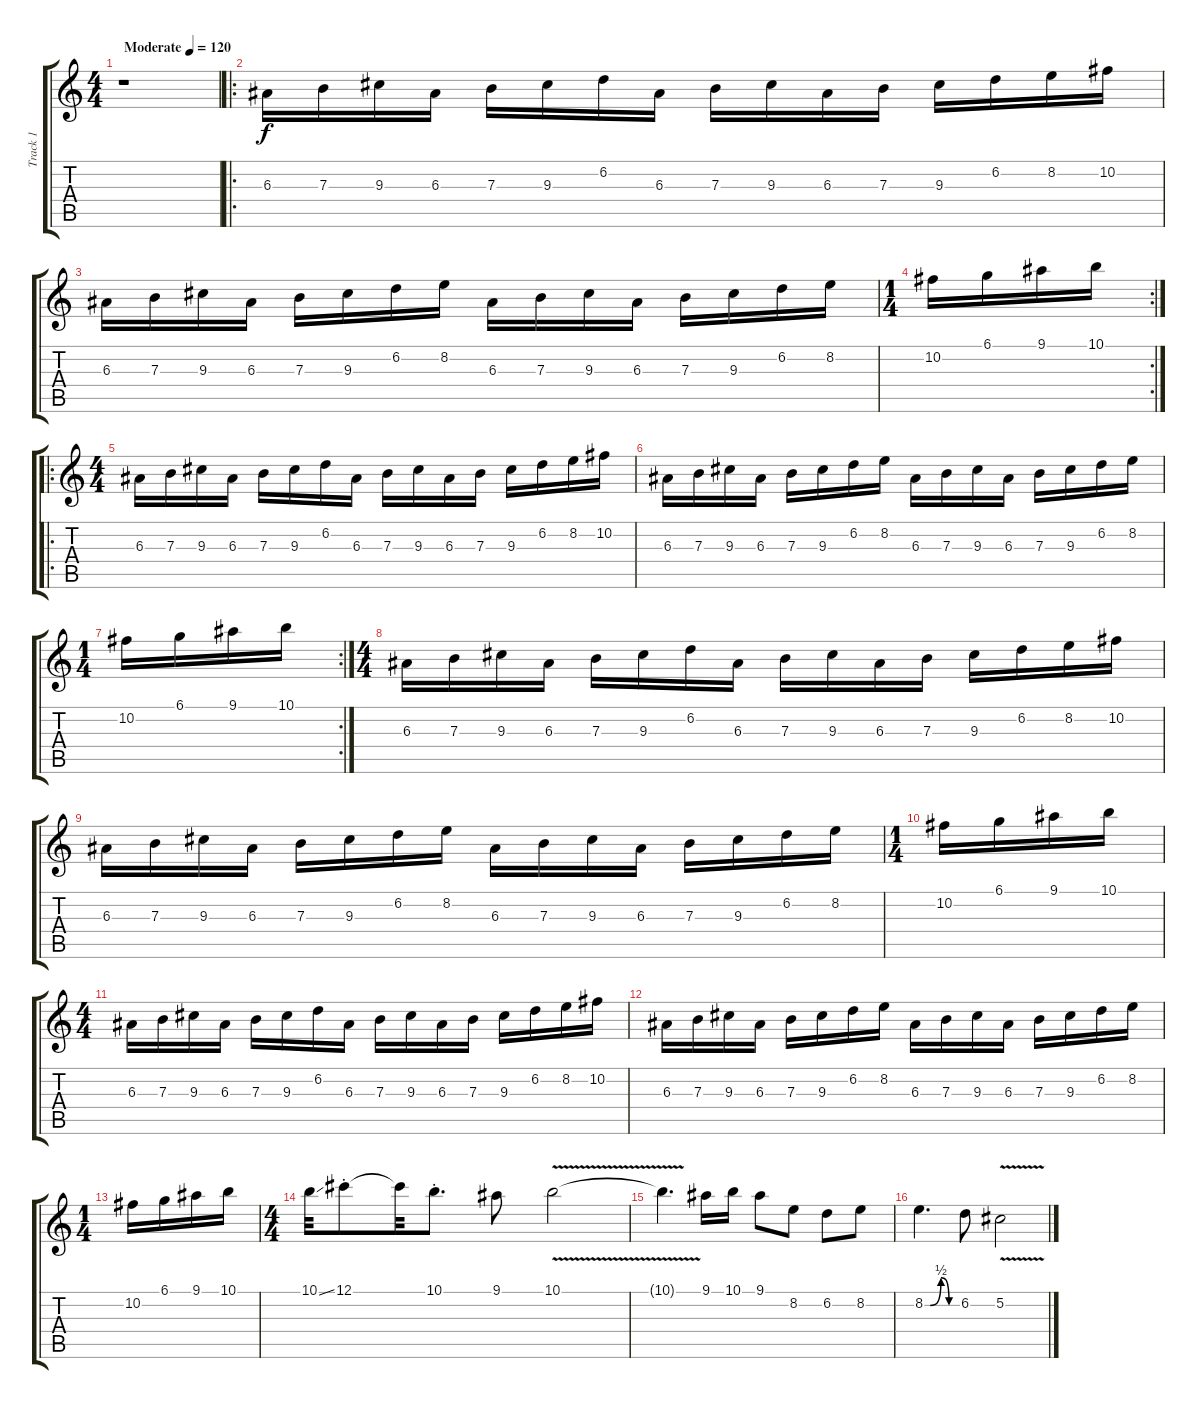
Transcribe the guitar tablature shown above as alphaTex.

\track ("Track 1" "Track 1") {instrument distortionguitar}
\staff {score tabs}
\tuning (Db4 Ab3 E3 B2 Gb2 B1) {hide}
\ts (4 4)
\tempo (120 "Moderate")
\clef g2
\ks c
r.1{dy f instrument distortionguitar} |
\ro
6.3.16 7.3.16 9.3.16 6.3.16 7.3.16 9.3.16 6.2.16 6.3.16 7.3.16 9.3.16 6.3.16 7.3.16 9.3.16 6.2.16 8.2.16 10.2.16 |
6.3.16 7.3.16 9.3.16 6.3.16 7.3.16 9.3.16 6.2.16 8.2.16 6.3.16 7.3.16 9.3.16 6.3.16 7.3.16 9.3.16 6.2.16 8.2.16 |
\rc 2
\ts (1 4)
10.2.16 6.1.16 9.1.16 10.1.16 |
\ro
\ts (4 4)
6.3.16 7.3.16 9.3.16 6.3.16 7.3.16 9.3.16 6.2.16 6.3.16 7.3.16 9.3.16 6.3.16 7.3.16 9.3.16 6.2.16 8.2.16 10.2.16 |
6.3.16 7.3.16 9.3.16 6.3.16 7.3.16 9.3.16 6.2.16 8.2.16 6.3.16 7.3.16 9.3.16 6.3.16 7.3.16 9.3.16 6.2.16 8.2.16 |
\rc 2
\ts (1 4)
10.2.16 6.1.16 9.1.16 10.1.16 |
\ts (4 4)
6.3.16 7.3.16 9.3.16 6.3.16 7.3.16 9.3.16 6.2.16 6.3.16 7.3.16 9.3.16 6.3.16 7.3.16 9.3.16 6.2.16 8.2.16 10.2.16 |
6.3.16 7.3.16 9.3.16 6.3.16 7.3.16 9.3.16 6.2.16 8.2.16 6.3.16 7.3.16 9.3.16 6.3.16 7.3.16 9.3.16 6.2.16 8.2.16 |
\ts (1 4)
10.2.16 6.1.16 9.1.16 10.1.16 |
\ts (4 4)
6.3.16 7.3.16 9.3.16 6.3.16 7.3.16 9.3.16 6.2.16 6.3.16 7.3.16 9.3.16 6.3.16 7.3.16 9.3.16 6.2.16 8.2.16 10.2.16 |
6.3.16 7.3.16 9.3.16 6.3.16 7.3.16 9.3.16 6.2.16 8.2.16 6.3.16 7.3.16 9.3.16 6.3.16 7.3.16 9.3.16 6.2.16 8.2.16 |
\ts (1 4)
10.2.16 6.1.16 9.1.16 10.1.16 |
\ts (4 4)
10.1{ss}.32 12.1{st}.8 12.1{t}.32 10.1{st}.8{d} 9.1.8 10.1{v}.2 |
10.1{t}.4{d} 9.1.16 10.1.16 9.1.8 8.2.8 6.2.8 8.2.8 |
8.2{be (custom 0 0 10 0 30 2 45 0 60 0)}.4{d} 6.2.8 5.2{v}.2
